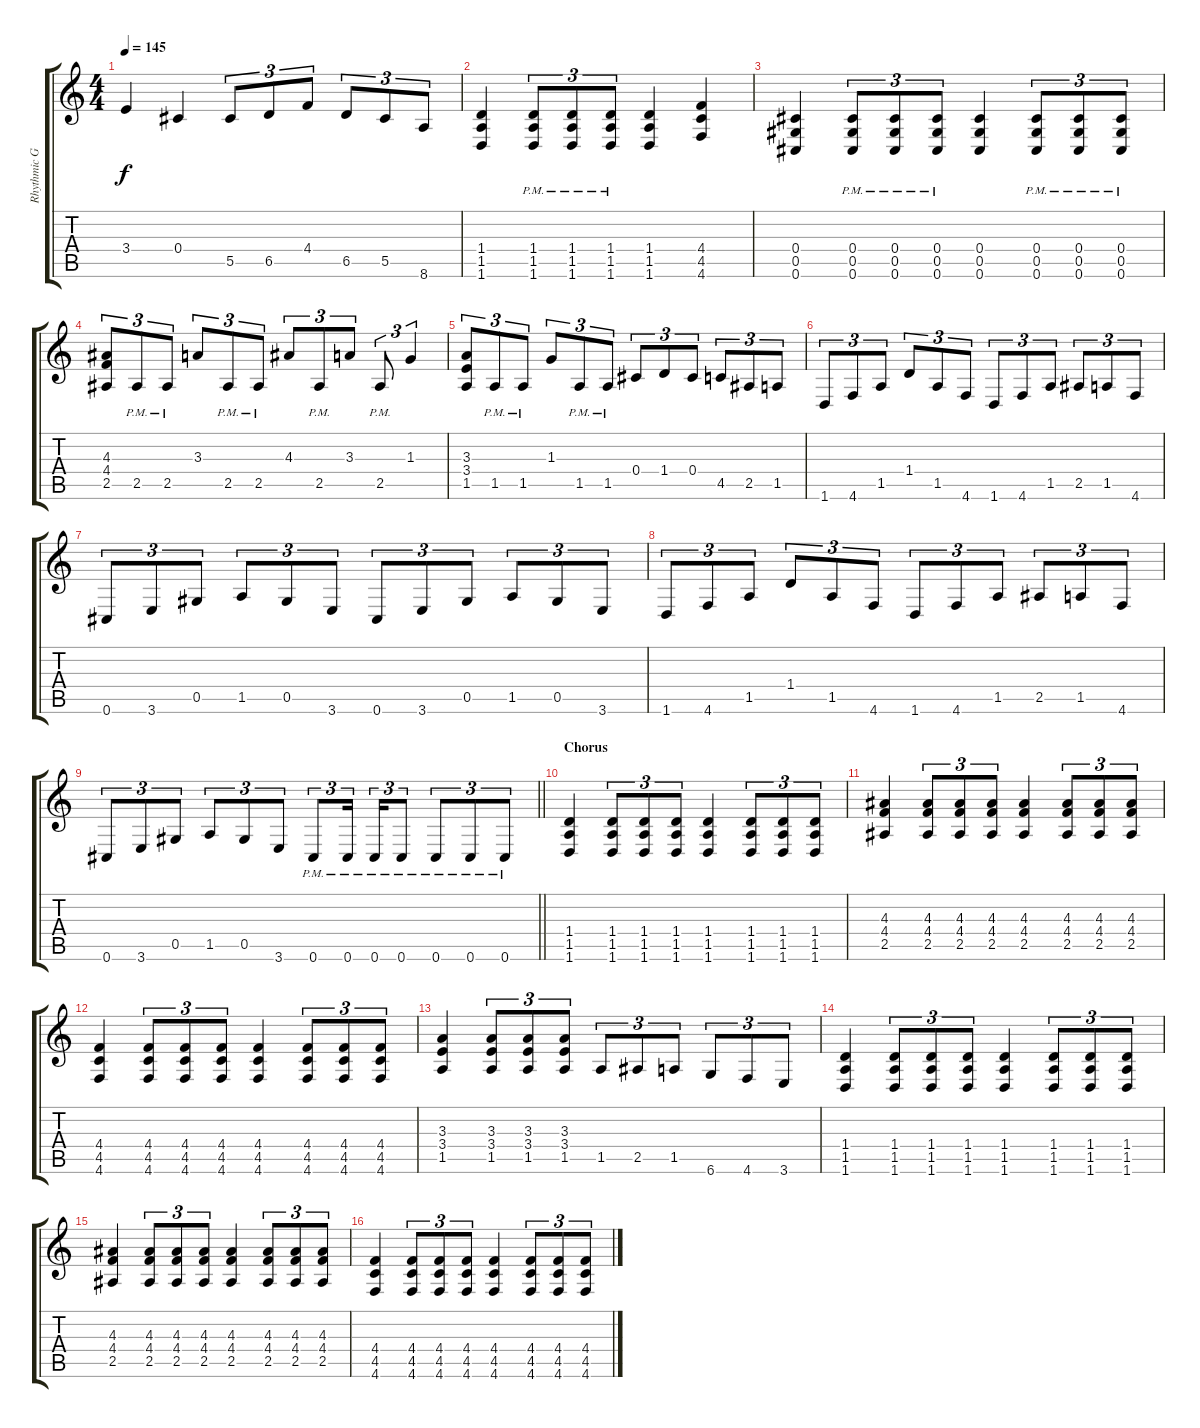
\track ("Rhythmic Guitar" "Rhythmic G") {instrument distortionguitar}
\staff {score tabs}
\tuning (Eb4 Bb3 Gb3 Db3 Ab2 Db2) {hide}
\ts (4 4)
\tempo 145
\clef g2
\ks c
3.4.4{dy f} 0.4.4 5.5.8{tu (3 2)} 6.5.8{tu (3 2)} 4.4.8{tu (3 2)} 6.5.8{tu (3 2)} 5.5.8{tu (3 2)} 8.6.8{tu (3 2)} |
(1.4 1.5 1.6).4 (1.4{pm} 1.5{pm} 1.6{pm}).8{tu (3 2)} (1.4{pm} 1.5{pm} 1.6{pm}).8{tu (3 2)} (1.4{pm} 1.5{pm} 1.6{pm}).8{tu (3 2)} (1.4 1.5 1.6).4 (4.4 4.5 4.6).4 |
(0.4 0.5 0.6).4 (0.4{pm} 0.5{pm} 0.6{pm}).8{tu (3 2)} (0.4{pm} 0.5{pm} 0.6{pm}).8{tu (3 2)} (0.4{pm} 0.5{pm} 0.6{pm}).8{tu (3 2)} (0.4 0.5 0.6).4 (0.4{pm} 0.5{pm} 0.6{pm}).8{tu (3 2)} (0.4{pm} 0.5{pm} 0.6{pm}).8{tu (3 2)} (0.4{pm} 0.5{pm} 0.6{pm}).8{tu (3 2)} |
(4.3 4.4 2.5).8{tu (3 2)} 2.5{pm}.8{tu (3 2)} 2.5{pm}.8{tu (3 2)} 3.3.8{tu (3 2)} 2.5{pm}.8{tu (3 2)} 2.5{pm}.8{tu (3 2)} 4.3.8{tu (3 2)} 2.5{pm}.8{tu (3 2)} 3.3.8{tu (3 2)} 2.5{pm}.8{tu (3 2)} 1.3.4{tu (3 2)} |
(3.3 3.4 1.5).8{tu (3 2)} 1.5{pm}.8{tu (3 2)} 1.5{pm}.8{tu (3 2)} 1.3.8{tu (3 2)} 1.5{pm}.8{tu (3 2)} 1.5{pm}.8{tu (3 2)} 0.4.8{tu (3 2)} 1.4.8{tu (3 2)} 0.4.8{tu (3 2)} 4.5.8{tu (3 2)} 2.5.8{tu (3 2)} 1.5.8{tu (3 2)} |
1.6.8{tu (3 2)} 4.6.8{tu (3 2)} 1.5.8{tu (3 2)} 1.4.8{tu (3 2)} 1.5.8{tu (3 2)} 4.6.8{tu (3 2)} 1.6.8{tu (3 2)} 4.6.8{tu (3 2)} 1.5.8{tu (3 2)} 2.5.8{tu (3 2)} 1.5.8{tu (3 2)} 4.6.8{tu (3 2)} |
0.6.8{tu (3 2)} 3.6.8{tu (3 2)} 0.5.8{tu (3 2)} 1.5.8{tu (3 2)} 0.5.8{tu (3 2)} 3.6.8{tu (3 2)} 0.6.8{tu (3 2)} 3.6.8{tu (3 2)} 0.5.8{tu (3 2)} 1.5.8{tu (3 2)} 0.5.8{tu (3 2)} 3.6.8{tu (3 2)} |
1.6.8{tu (3 2)} 4.6.8{tu (3 2)} 1.5.8{tu (3 2)} 1.4.8{tu (3 2)} 1.5.8{tu (3 2)} 4.6.8{tu (3 2)} 1.6.8{tu (3 2)} 4.6.8{tu (3 2)} 1.5.8{tu (3 2)} 2.5.8{tu (3 2)} 1.5.8{tu (3 2)} 4.6.8{tu (3 2)} |
\barLineRight lightlight
0.6.8{tu (3 2)} 3.6.8{tu (3 2)} 0.5.8{tu (3 2)} 1.5.8{tu (3 2)} 0.5.8{tu (3 2)} 3.6.8{tu (3 2)} 0.6{pm}.8{tu (3 2)} 0.6{pm}.16{tu (3 2) beam splitsecondary} 0.6{pm}.16{tu (3 2)} 0.6{pm}.8{tu (3 2)} 0.6{pm}.8{tu (3 2)} 0.6{pm}.8{tu (3 2)} 0.6{pm}.8{tu (3 2)} |
\section ("" "Chorus")
(1.4 1.5 1.6).4 (1.4 1.5 1.6).8{tu (3 2)} (1.4 1.5 1.6).8{tu (3 2)} (1.4 1.5 1.6).8{tu (3 2)} (1.4 1.5 1.6).4 (1.4 1.5 1.6).8{tu (3 2)} (1.4 1.5 1.6).8{tu (3 2)} (1.4 1.5 1.6).8{tu (3 2)} |
(4.3 4.4 2.5).4 (4.3 4.4 2.5).8{tu (3 2)} (4.3 4.4 2.5).8{tu (3 2)} (4.3 4.4 2.5).8{tu (3 2)} (4.3 4.4 2.5).4 (4.3 4.4 2.5).8{tu (3 2)} (4.3 4.4 2.5).8{tu (3 2)} (4.3 4.4 2.5).8{tu (3 2)} |
(4.4 4.5 4.6).4 (4.4 4.5 4.6).8{tu (3 2)} (4.4 4.5 4.6).8{tu (3 2)} (4.4 4.5 4.6).8{tu (3 2)} (4.4 4.5 4.6).4 (4.4 4.5 4.6).8{tu (3 2)} (4.4 4.5 4.6).8{tu (3 2)} (4.4 4.5 4.6).8{tu (3 2)} |
(3.3 3.4 1.5).4 (3.3 3.4 1.5).8{tu (3 2)} (3.3 3.4 1.5).8{tu (3 2)} (3.3 3.4 1.5).8{tu (3 2)} 1.5.8{tu (3 2)} 2.5.8{tu (3 2)} 1.5.8{tu (3 2)} 6.6.8{tu (3 2)} 4.6.8{tu (3 2)} 3.6.8{tu (3 2)} |
(1.4 1.5 1.6).4 (1.4 1.5 1.6).8{tu (3 2)} (1.4 1.5 1.6).8{tu (3 2)} (1.4 1.5 1.6).8{tu (3 2)} (1.4 1.5 1.6).4 (1.4 1.5 1.6).8{tu (3 2)} (1.4 1.5 1.6).8{tu (3 2)} (1.4 1.5 1.6).8{tu (3 2)} |
(4.3 4.4 2.5).4 (4.3 4.4 2.5).8{tu (3 2)} (4.3 4.4 2.5).8{tu (3 2)} (4.3 4.4 2.5).8{tu (3 2)} (4.3 4.4 2.5).4 (4.3 4.4 2.5).8{tu (3 2)} (4.3 4.4 2.5).8{tu (3 2)} (4.3 4.4 2.5).8{tu (3 2)} |
(4.4 4.5 4.6).4 (4.4 4.5 4.6).8{tu (3 2)} (4.4 4.5 4.6).8{tu (3 2)} (4.4 4.5 4.6).8{tu (3 2)} (4.4 4.5 4.6).4 (4.4 4.5 4.6).8{tu (3 2)} (4.4 4.5 4.6).8{tu (3 2)} (4.4 4.5 4.6).8{tu (3 2)}
